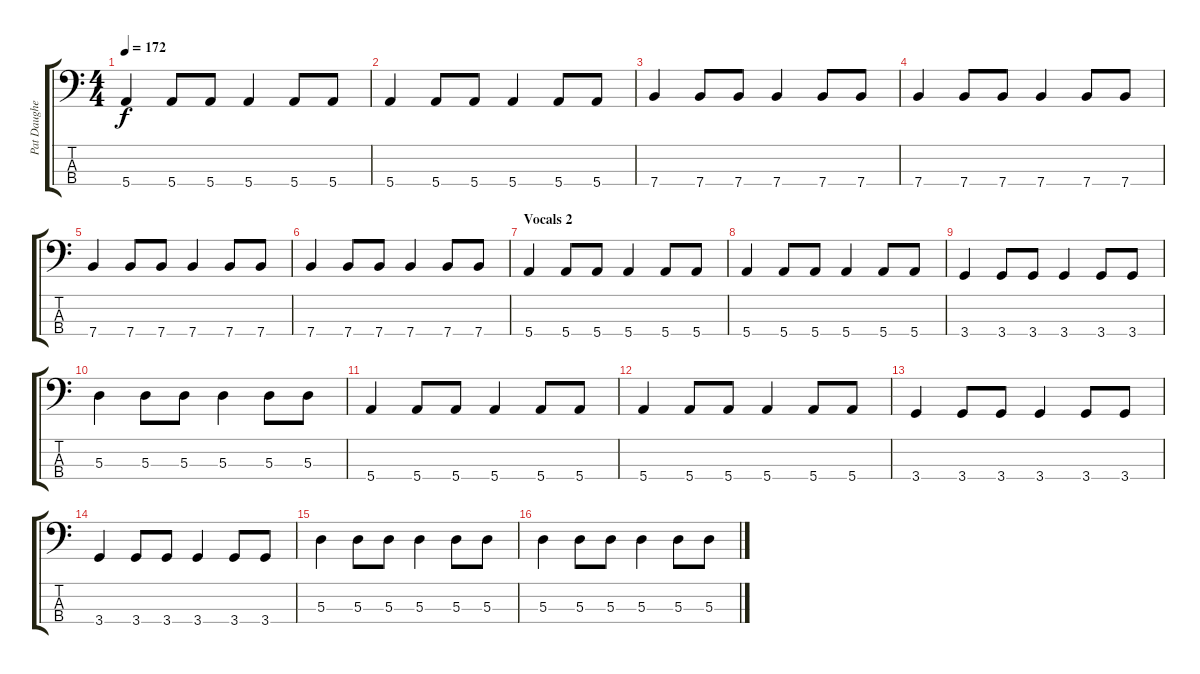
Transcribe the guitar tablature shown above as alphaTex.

\track ("Pat Daugherty  " "Pat Daughe") {instrument acousticguitarsteel}
\staff {score tabs}
\tuning (G2 D2 A1 E1) {hide}
\ts (4 4)
\tempo 172
\clef f4
\ks c
5.4.4{dy f} 5.4.8 5.4.8 5.4.4 5.4.8 5.4.8 |
5.4.4 5.4.8 5.4.8 5.4.4 5.4.8 5.4.8 |
7.4.4 7.4.8 7.4.8 7.4.4 7.4.8 7.4.8 |
7.4.4 7.4.8 7.4.8 7.4.4 7.4.8 7.4.8 |
7.4.4 7.4.8 7.4.8 7.4.4 7.4.8 7.4.8 |
7.4.4 7.4.8 7.4.8 7.4.4 7.4.8 7.4.8 |
\section ("" "Vocals 2")
5.4.4 5.4.8 5.4.8 5.4.4 5.4.8 5.4.8 |
5.4.4 5.4.8 5.4.8 5.4.4 5.4.8 5.4.8 |
3.4.4 3.4.8 3.4.8 3.4.4 3.4.8 3.4.8 |
5.3.4 5.3.8 5.3.8 5.3.4 5.3.8 5.3.8 |
5.4.4 5.4.8 5.4.8 5.4.4 5.4.8 5.4.8 |
5.4.4 5.4.8 5.4.8 5.4.4 5.4.8 5.4.8 |
3.4.4 3.4.8 3.4.8 3.4.4 3.4.8 3.4.8 |
3.4.4 3.4.8 3.4.8 3.4.4 3.4.8 3.4.8 |
5.3.4 5.3.8 5.3.8 5.3.4 5.3.8 5.3.8 |
5.3.4 5.3.8 5.3.8 5.3.4 5.3.8 5.3.8
